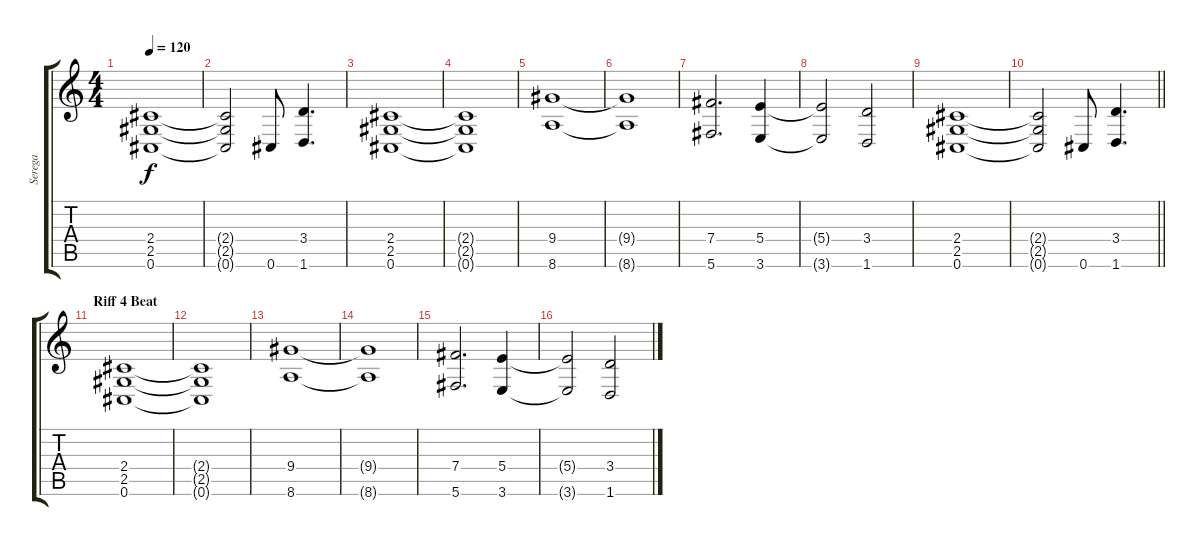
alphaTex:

\track ("Serega" "Serega") {instrument distortionguitar}
\staff {score tabs}
\tuning (Db4 Ab3 E3 B2 Gb2 Db2) {hide}
\ts (4 4)
\tempo 120
\clef g2
\ks c
(2.4 2.5 0.6).1{dy f} |
(2.4{t} 2.5{t} 0.6{t}).2 0.6.8 (3.4 1.6).4{d} |
(2.4 2.5 0.6).1 |
(2.4{t} 2.5{t} 0.6{t}).1 |
(9.4 8.6).1 |
(9.4{t} 8.6{t}).1 |
(7.4 5.6).2{d} (5.4 3.6).4 |
(5.4{t} 3.6{t}).2 (3.4 1.6).2 |
(2.4 2.5 0.6).1 |
\barLineRight lightlight
(2.4{t} 2.5{t} 0.6{t}).2 0.6.8 (3.4 1.6).4{d} |
\section ("" "Riff 4 Beat")
(2.4 2.5 0.6).1 |
(2.4{t} 2.5{t} 0.6{t}).1 |
(9.4 8.6).1 |
(9.4{t} 8.6{t}).1 |
(7.4 5.6).2{d} (5.4 3.6).4 |
(5.4{t} 3.6{t}).2 (3.4 1.6).2
